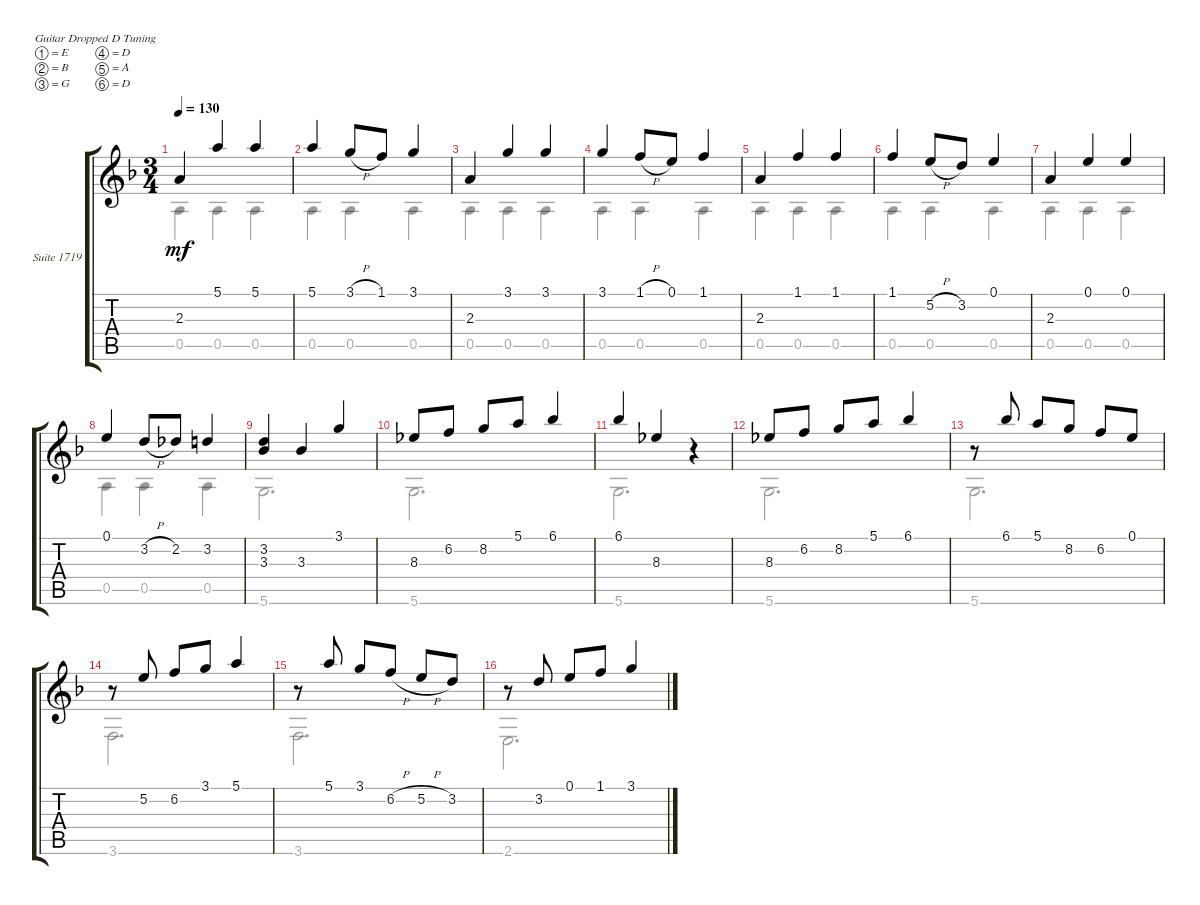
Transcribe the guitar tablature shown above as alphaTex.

\bracketExtendMode groupsimilarinstruments
\firstSystemTrackNameOrientation horizontal
\otherSystemsTrackNameOrientation horizontal
\track ("Suite 1719 In Dm - 3. La Badinage" "Suite 1719") {instrument acousticguitarnylon}
\staff {score tabs}
\tuning (E4 B3 G3 D3 A2 D2)
\voice
\ts (3 4)
\tempo 130
\clef g2
\ks dminor
2.3.4{dy mf} 5.1.4 5.1.4 |
5.1.4 3.1{h}.8 1.1.8 3.1.4 |
2.3.4 3.1.4 3.1.4 |
3.1.4 1.1{h}.8 0.1.8 1.1.4 |
2.3.4 1.1.4 1.1.4 |
1.1.4 5.2{h}.8 3.2.8 0.1.4 |
2.3.4 0.1.4 0.1.4 |
0.1.4 3.2{h}.8 2.2.8 3.2.4 |
(3.2 3.3).4 3.3.4 3.1.4 |
8.3.8 6.2.8 8.2.8 5.1.8 6.1.4 |
6.1.4 8.3.4 r.4 |
8.3.8 6.2.8 8.2.8 5.1.8 6.1.4 |
r.8 6.1.8 5.1.8 8.2.8 6.2.8 0.1.8 |
r.8 5.2.8 6.2.8 3.1.8 5.1.4 |
r.8 5.1.8 3.1.8 6.2{h}.8 5.2{h}.8 3.2.8 |
r.8 3.2.8 0.1.8 1.1.8 3.1.4
\voice
\clef g2
\ottava regular
\simile none
\ks dminor
0.5.4{dy mf} 0.5.4 0.5.4 |
0.5.4 0.5.4 0.5.4 |
0.5.4 0.5.4 0.5.4 |
0.5.4 0.5.4 0.5.4 |
0.5.4 0.5.4 0.5.4 |
0.5.4 0.5.4 0.5.4 |
0.5.4 0.5.4 0.5.4 |
0.5.4 0.5.4 0.5.4 |
5.6.2{d} |
5.6.2{d} |
5.6.2{d} |
5.6.2{d} |
5.6.2{d} |
3.6.2{d} |
3.6.2{d} |
2.6.2{d}
